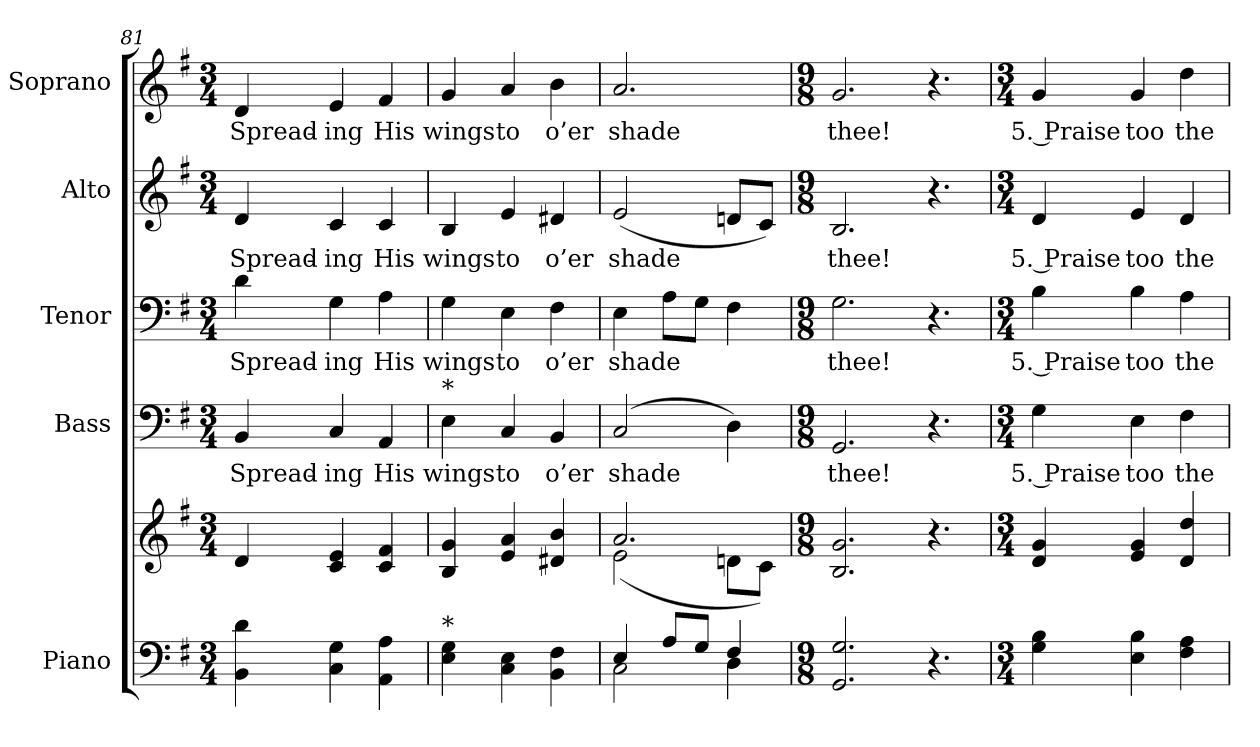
**kern	**kern	**kern	**text	**kern	**text	**kern	**text	**kern	**text
*part5	*part5	*part4	*part4	*part3	*part3	*part2	*part2	*part1	*part1
*staff6	*staff5	*staff4	*staff4	*staff3	*staff3	*staff2	*staff2	*staff1	*staff1
*I"Piano	*	*I"Bass	*	*I"Tenor	*	*I"Alto	*	*I"Soprano	*
*I'Pno.	*	*I'B.	*	*I'T.	*	*I'A.	*	*I'S.	*
*clefF4	*clefG2	*clefF4	*	*clefF4	*	*clefG2	*	*clefG2	*
*k[f#]	*k[f#]	*k[f#]	*	*k[f#]	*	*k[f#]	*	*k[f#]	*
*G:	*G:	*G:	*	*G:	*	*G:	*	*G:	*
*M3/4	*M3/4	*M3/4	*	*M3/4	*	*M3/4	*	*M3/4	*
=81	=81	=81	=81	=81	=81	=81	=81	=81	=81
!	!	!	!LO:LY:b:color=#000000	!	!	!	!	!	!
!	!	!	!	!	!LO:LY:b:color=#000000	!	!	!	!
!	!	!	!	!	!	!	!LO:LY:b:color=#000000	!	!
!	!	!	!	!	!	!	!	!	!LO:LY:b:color=#000000
4BBi\ 4di	4di/	4BBi/	Spread-	4di\	Spread-	4di/	Spread-	4di/	Spread-
!	!	!	!LO:LY:b:color=#000000	!	!	!	!	!	!
!	!	!	!	!	!LO:LY:b:color=#000000	!	!	!	!
!	!	!	!	!	!	!	!LO:LY:b:color=#000000	!	!
!	!	!	!	!	!	!	!	!	!LO:LY:b:color=#000000
4Ci\ 4Gi	4ci/ 4ei	4Ci/	-ing	4Gi\	-ing	4ci/	-ing	4ei/	-ing
!	!	!	!LO:LY:b:color=#000000	!	!	!	!	!	!
!	!	!	!	!	!LO:LY:b:color=#000000	!	!	!	!
!	!	!	!	!	!	!	!LO:LY:b:color=#000000	!	!
!	!	!	!	!	!	!	!	!	!LO:LY:b:color=#000000
4AAi\ 4Ai	4ci/ 4f#i	4AAi/	His	4Ai\	His	4ci/	His	4f#i/	His
!!LO:PB:g=z
=82	=82	=82	=82	=82	=82	=82	=82	=82	=82
!	!	!	!LO:LY:b:color=#000000	!	!	!	!	!	!
!	!	!	!	!	!LO:LY:b:color=#000000	!	!	!	!
!	!	!	!	!	!	!	!LO:LY:b:color=#000000	!	!
!	!	!LO:TX:a:t=*	!	!	!	!	!	!	!
!LO:TX:a:t=*	!	!	!	!	!	!	!	!	!
!	!	!	!	!	!	!	!	!	!LO:LY:b:color=#000000
4Ei\ 4Gi	4Bi/ 4gi	4Ei\	wings	4Gi\	wings	4Bi/	wings	4gi/	wings
!	!	!	!LO:LY:b:color=#000000	!	!	!	!	!	!
!	!	!	!	!	!LO:LY:b:color=#000000	!	!	!	!
!	!	!	!	!	!	!	!LO:LY:b:color=#000000	!	!
!	!	!	!	!	!	!	!	!	!LO:LY:b:color=#000000
4Ci\ 4Ei	4ei/ 4ai	4Ci/	to	4Ei\	to	4ei/	to	4ai/	to
!	!	!	!LO:LY:b:color=#000000	!	!	!	!	!	!
!	!	!	!	!	!LO:LY:b:color=#000000	!	!	!	!
!	!	!	!	!	!	!	!LO:LY:b:color=#000000	!	!
!	!	!	!	!	!	!	!	!	!LO:LY:b:color=#000000
4BBi\ 4F#i	4d#Xi/ 4bi	4BBi/	o’er	4F#i\	o’er	4d#Xi/	o’er	4bi\	o’er
=83	=83	=83	=83	=83	=83	=83	=83	=83	=83
*^	*^	*	*	*	*	*	*	*	*
!	!	!	!	!	!LO:LY:b:color=#000000	!	!	!	!	!	!
!	!	!	!	!	!	!	!LO:LY:b:color=#000000	!	!	!	!
!	!	!	!	!	!	!	!	!	!LO:LY:b:color=#000000	!	!
!	!	!	!	!	!	!	!	!	!	!	!LO:LY:b:color=#000000
4Ei/	2Ci\	2.ai/	(2ei\	(2Ci/	shade	4Ei\	shade	(2ei/	shade	2.ai/	shade
8Ai/L	.	.	.	.	.	8Ai\L	.	.	.	.	.
8Gi/J	.	.	.	.	.	8Gi\J	.	.	.	.	.
4F#i/	4Di\	.	8dni\L	4Di\)	.	4F#i\	.	8dni/L	.	.	.
.	.	.	8ci\J)	.	.	.	.	8ci/J)	.	.	.
*v	*v	*	*	*	*	*	*	*	*	*	*
*	*v	*v	*	*	*	*	*	*	*	*
=84	=84	=84	=84	=84	=84	=84	=84	=84	=84
*M9/8	*M9/8	*M9/8	*	*M9/8	*	*M9/8	*	*M9/8	*
*	*^	*	*	*	*	*	*	*	*
!	!	!	!	!LO:LY:b:color=#000000	!	!	!	!	!	!
*	*v	*v	*	*	*	*	*	*	*	*
*	*^	*	*	*	*	*	*	*	*
!	!	!	!	!	!	!LO:LY:b:color=#000000	!	!	!	!
*	*v	*v	*	*	*	*	*	*	*	*
*	*^	*	*	*	*	*	*	*	*
!	!	!	!	!	!	!	!	!LO:LY:b:color=#000000	!	!
*	*v	*v	*	*	*	*	*	*	*	*
*	*^	*	*	*	*	*	*	*	*
!	!	!	!	!	!	!	!	!	!	!LO:LY:b:color=#000000
*	*v	*v	*	*	*	*	*	*	*	*
2.GGi/ 2.Gi	2.Bi/ 2.gi	2.GGi/	thee!	2.Gi\	thee!	2.Bi/	thee!	2.gi/	thee!
4.r	4.r	4.r	.	4.r	.	4.r	.	4.r	.
=85	=85	=85	=85	=85	=85	=85	=85	=85	=85
*M3/4	*M3/4	*M3/4	*	*M3/4	*	*M3/4	*	*M3/4	*
!	!	!	!LO:LY:b:color=#000000	!	!	!	!	!	!
!	!	!	!	!	!LO:LY:b:color=#000000	!	!	!	!
!	!	!	!	!	!	!	!LO:LY:b:color=#000000	!	!
!	!	!	!	!	!	!	!	!	!LO:LY:b:color=#000000
4Gi\ 4Bi	4di/ 4gi	4Gi\	5. Praise	4Bi\	5. Praise	4di/	5. Praise	4gi/	5. Praise
!	!	!	!LO:LY:b:color=#000000	!	!	!	!	!	!
!	!	!	!	!	!LO:LY:b:color=#000000	!	!	!	!
!	!	!	!	!	!	!	!LO:LY:b:color=#000000	!	!
!	!	!	!	!	!	!	!	!	!LO:LY:b:color=#000000
4Ei\ 4Bi	4ei/ 4gi	4Ei\	too	4Bi\	too	4ei/	too	4gi/	too
!	!	!	!LO:LY:b:color=#000000	!	!	!	!	!	!
!	!	!	!	!	!LO:LY:b:color=#000000	!	!	!	!
!	!	!	!	!	!	!	!LO:LY:b:color=#000000	!	!
!	!	!	!	!	!	!	!	!	!LO:LY:b:color=#000000
4F#i\ 4Ai	4di/ 4ddi	4F#i\	the	4Ai\	the	4di/	the	4ddi\	the
=	=	=	=	=	=	=	=	=	=
*-	*-	*-	*-	*-	*-	*-	*-	*-	*-
